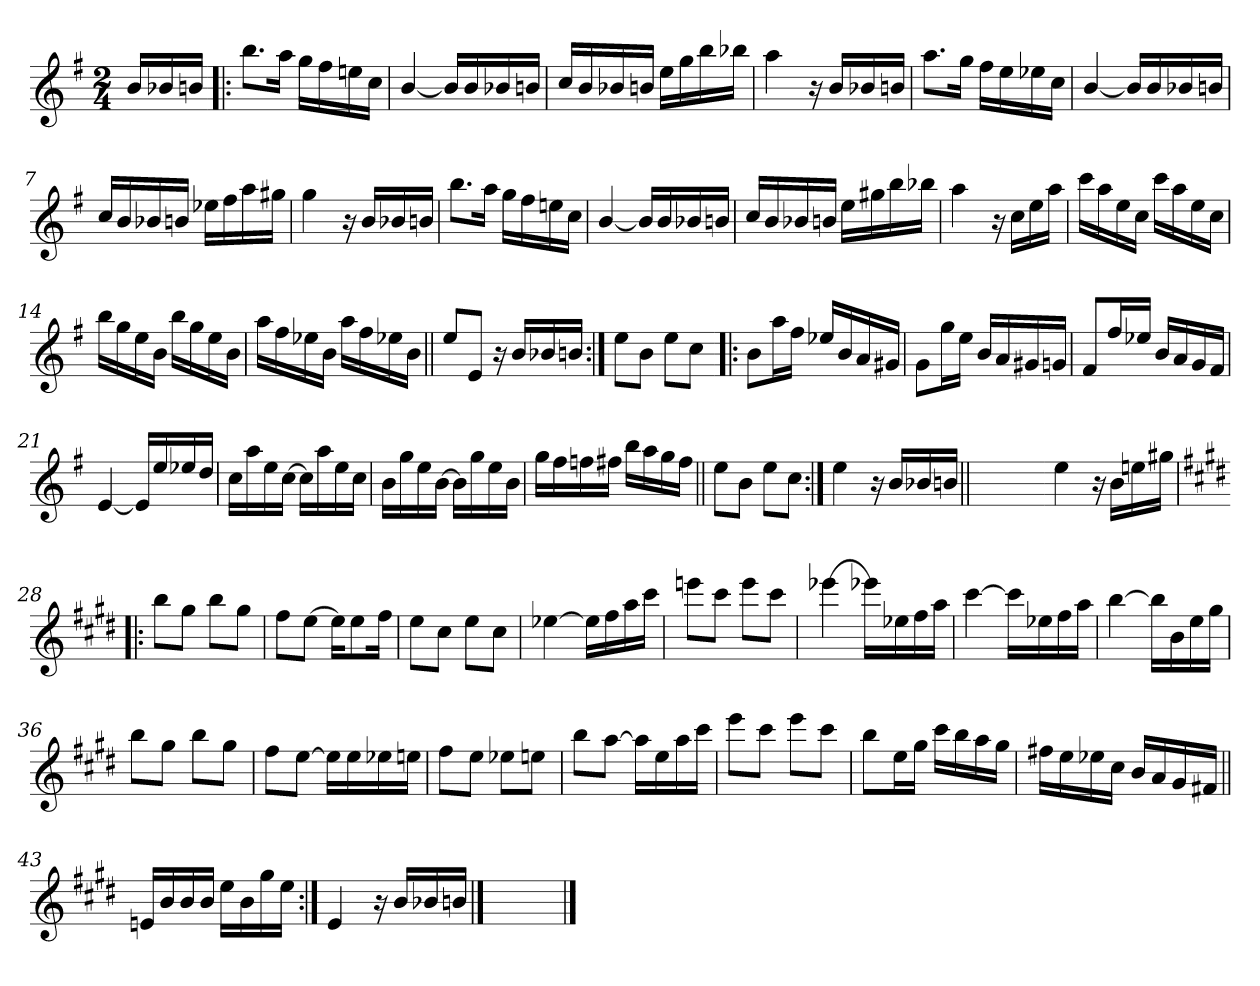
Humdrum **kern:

**kern
*part1
*staff1
*clefG2
*k[f#]
*G:
*M2/4
=
16b/LL
16b-X/
16bn/JJ
=1!|:
8.bb\L
16aa\Jk
16gg\LL
16ff#\
16een\
16cc\JJ
=2
[4b/
16b/LL]
16b/
16b-X/
16bn/JJ
=3
16cc/LL
16b/
16b-X/
16bn/JJ
16ee\LL
16gg\
16bb\
16bb-X\JJ
!!LO:LB:g=z
=4
4aa\
16r
16b/LL
16b-X/
16bn/JJ
=5
8.aa\L
16gg\Jk
16ff#\LL
16ee\
16ee-X\
16cc\JJ
=6
[4b/
16b/LL]
16b/
16b-X/
16bn/JJ
=7
16cc/LL
16b/
16b-X/
16bn/JJ
16ee-X\LL
16ff#\
16aa\
16gg#X\JJ
!!LO:LB:g=z
=8
4gg\
16r
16b/LL
16b-X/
16bn/JJ
=9
8.bb\L
16aa\Jk
16gg\LL
16ff#\
16een\
16cc\JJ
=10
[4b/
16b/LL]
16b/
16b-X/
16bn/JJ
=11
16cc/LL
16b/
16b-X/
16bn/JJ
16ee\LL
16gg#X\
16bb\
16bb-X\JJ
!!LO:LB:g=z
=12
4aa\
16r
16cc\LL
16ee\
16aa\JJ
=13
16ccc\LL
16aa\
16ee\
16cc\JJ
16ccc\LL
16aa\
16ee\
16cc\JJ
=14
16bb\LL
16gg\
16ee\
16b\JJ
16bb\LL
16gg\
16ee\
16b\JJ
=15
16aa\LL
16ff#\
16ee-X\
16b\JJ
16aa\LL
16ff#\
16ee-X\
16b\JJ
!!LO:LB:g=z
=16||
8ee/L
8e/J
16r
16b/LL
16b-X/
16bn/JJ
=17:|!
8ee\L
8b\J
8ee\L
8cc\J
=18!|:
8b\L
16aa\L
16ff#\JJ
16ee-X/LL
16b/
16a/
16g#X/JJ
=19
8g\L
16gg\L
16ee\JJ
16b/LL
16a/
16g#X/
16gn/JJ
!!LO:LB:g=z
=20
8f#/L
16ff#/L
16ee-X/JJ
16b/LL
16a/
16g/
16f#/JJ
=21
[4e/
16e/LL]
16ee/
16ee-X/
16dd/JJ
=22
16cc\LL
16aa\
16ee\
[16cc\JJ
16cc\LL]
16aa\
16ee\
16cc\JJ
=23
16b\LL
16gg\
16ee\
[16b\JJ
16b\LL]
16gg\
16ee\
16b\JJ
!!LO:LB:g=z
=24
16gg\LL
16ff#\
16ffn\
16ff#X\JJ
16bb\LL
16aa\
16gg\
16ff#\JJ
=25||
8ee\L
8b\J
8ee\L
8cc\J
=26:|!
4ee\
16r
16b/LL
16b-X/
16bn/JJ
=26X261||
2ryy
!!LO:LB:g=z
=27-
4ee\
16r
16b\LL
16een\
16gg#X\JJ
=28!|:
*k[f#c#g#d#]
*E:
8bb\L
8gg#\J
8bb\L
8gg#\J
=29
8ff#\L
[8ee\J
16ee\KL]
8ee\
16ff#\Jk
=30
8ee\L
8cc#\J
8ee\L
8cc#\J
!!LO:LB:g=z
=31
[4ee-X\
16ee-\LL]
16ff#\
16aa\
16ccc#\JJ
=32
8eeen\L
8ccc#\J
8eee\L
8ccc#\J
=33
[4eee-X\
16eee-X\LL]
16ee-X\
16ff#\
16aa\JJ
=34
[4ccc#\
16ccc#\LL]
16ee-X\
16ff#\
16aa\JJ
!!LO:PB:g=z
=35
[4bb\
16bb\LL]
16b\
16ee\
16gg#\JJ
=36
8bb\L
8gg#\J
8bb\L
8gg#\J
=37
8ff#\L
[8ee\J
16ee\LL]
16ee\
16ee-X\
16een\JJ
=38
8ff#\L
8ee\J
8ee-X\L
8een\J
!!LO:LB:g=z
=39
8bb\L
[8aa\J
16aa\LL]
16ee\
16aa\
16ccc#\JJ
=40
8eee\L
8ccc#\J
8eee\L
8ccc#\J
=41
8bb\L
16ee\L
16gg#\JJ
16ccc#\LL
16bb\
16aa\
16gg#\JJ
=42
16ff#X\LL
16ee\
16ee-X\
16cc#\JJ
16b/LL
16a/
16g#/
16f#X/JJ
!!LO:LB:g=z
=43||
16en/LL
16b/
16b/
16b/JJ
16ee\LL
16b\
16gg#\
16ee\JJ
=44:|!
4e/
16r
16b/LL
16b-X/
16bn/JJ
==45
2ryy
==
*-
